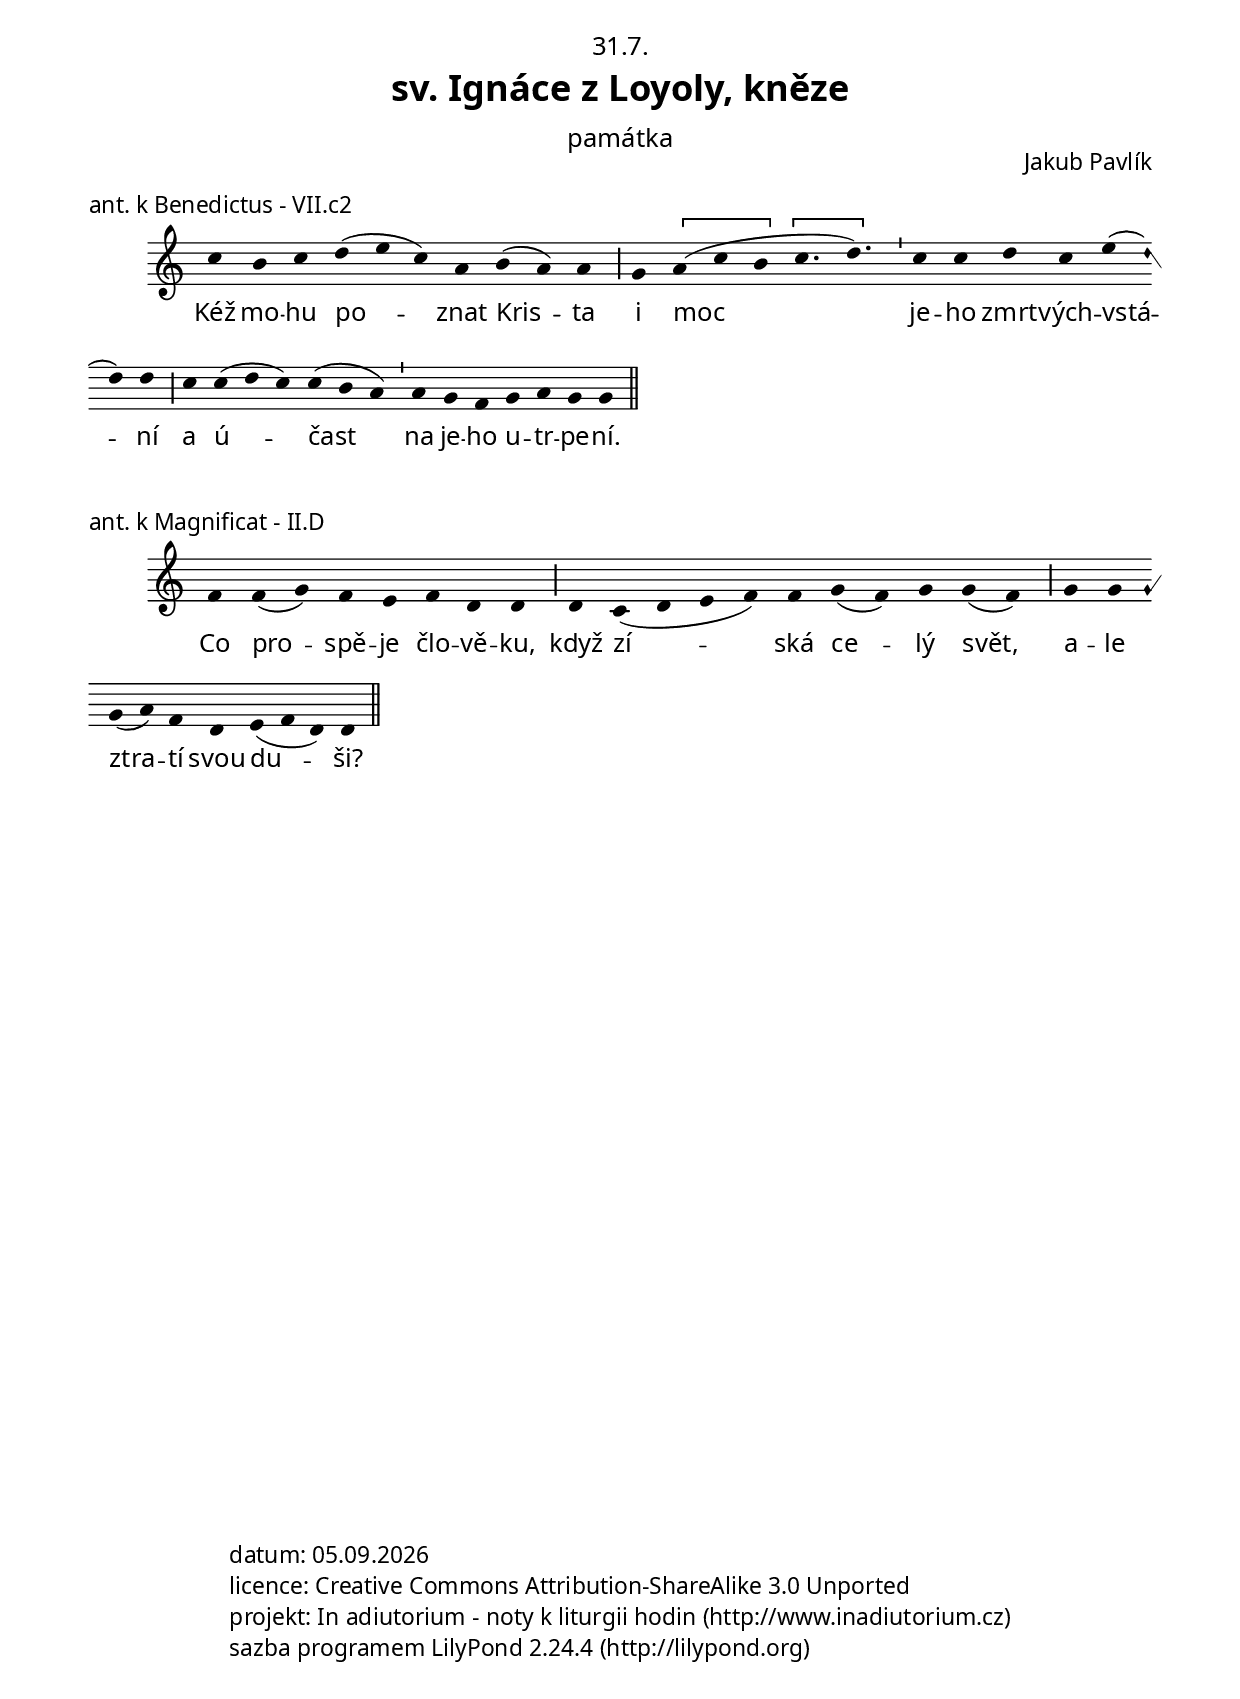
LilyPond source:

\version "2.17.17"

\include "../spolecne.ly"

\header {
  title = \markup\titleSvatek
            "sv. Ignáce z Loyoly, kněze"
            "památka"
            31.7.
  composer = "Jakub Pavlík"
}

\score {
  \relative c'' {
    \choralniRezim
    c4 b c d( e c) a b( a) a \barMaior
    g \[ a( c b \] \[ c4. d) \] \barMin c4 c d c e( d) d \barMaior
    c c( d c) c( b a) \barMin a g f g a g g \barFinalis
  }
  \addlyrics {
    Kéž mo -- hu po -- znat Kris -- ta
    i moc je -- ho zmrt -- vých -- vstá -- ní
    a ú -- čast na je -- ho u -- tr -- pe -- ní.
  }
  \header {
    quid = "ant. k Benedictus"
    modus = "VII"
    differentia = "c2"
    psalmus = ""
    id = "aben"
    piece = \markup {\sestavTitulekBezZalmu}
  }
}

\score {
  \relative c' {
    \choralniRezim
    f4 f( g) f e f d d \barMaior
    d c( d e f) f g( f) g g( f) \barMaior
    g g g( a) f d e( f d) d \barFinalis
  }
  \addlyrics {
    Co pro -- spě -- je člo -- vě -- ku,
    když zí -- ská ce -- lý svět,
    a -- le ztra -- tí svou du -- ši?
  }
  \header {
    quid = "ant. k Magnificat"
    modus = "II"
    differentia = "D"
    psalmus = ""
    id = "amag"
    piece = \markup {\sestavTitulekBezZalmu}
  }
}